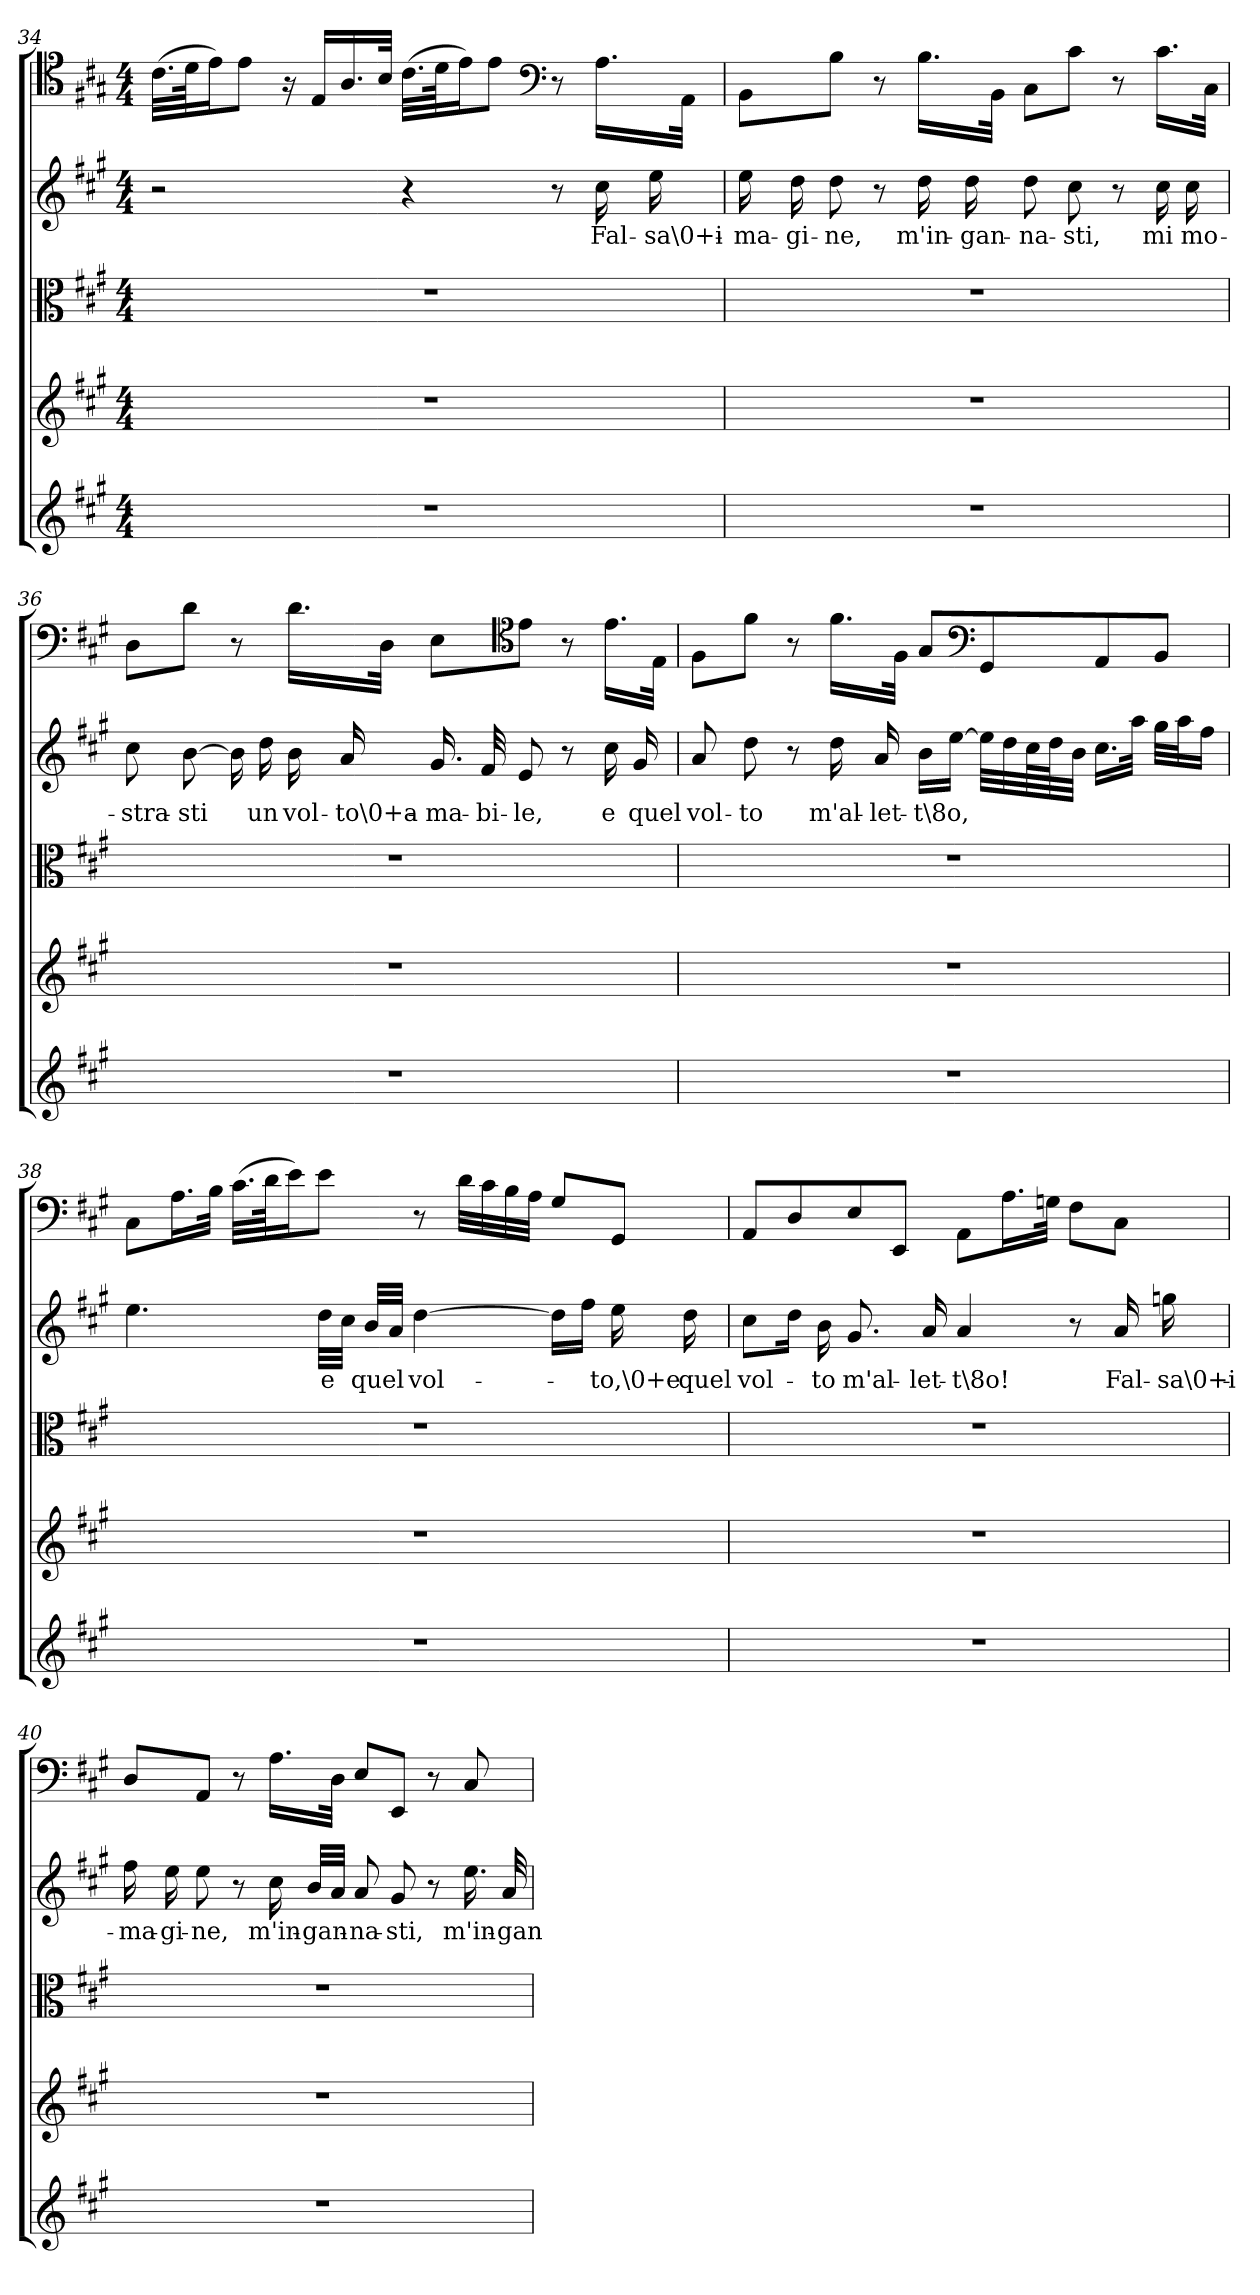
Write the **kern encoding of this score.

**kern	**kern	**kern	**kern	**text	**kern
*part5	*part4	*part3	*part2	*part2	*part1
*staff5	*staff4	*staff3	*staff2	*staff2	*staff1
*clefG2	*clefG2	*clefC3	*clefG2	*	*clefC4
*k[f#c#g#]	*k[f#c#g#]	*k[f#c#g#]	*k[f#c#g#]	*	*k[f#c#g#]
*A:	*A:	*A:	*A:	*	*A:
*M4/4	*M4/4	*M4/4	*M4/4	*	*M4/4
=34	=34	=34	=34	=34	=34
1r	1r	1r	2r	.	(32.c#\LLL
.	.	.	.	.	64d\JK
.	.	.	.	.	16e\J)
.	.	.	.	.	8e\J
.	.	.	.	.	16r
.	.	.	.	.	16E/LL
.	.	.	.	.	16.A/
.	.	.	.	.	32B/JJk
.	.	.	4r	.	(32.c#\LLL
.	.	.	.	.	64d\JK
.	.	.	.	.	16e\J)
.	.	.	.	.	8e\J
*	*	*	*	*	*clefF4
.	.	.	8r	.	8r
.	.	.	16cc#\	Fal-	16.A\LL
.	.	.	16ee\	-sa\0+i-	.
.	.	.	.	.	32AA\JJk
=35	=35	=35	=35	=35	=35
1r	1r	1r	16ee\	-ma-	8BB\L
.	.	.	16dd\	-gi-	.
.	.	.	8dd\	-ne,	8B\J
.	.	.	8r	.	8r
.	.	.	16dd\	m'in-	16.B\LL
.	.	.	16dd\	-gan-	.
.	.	.	.	.	32BB\JJk
.	.	.	8dd\	-na-	8C#\L
.	.	.	8cc#\	-sti,	8c#\J
.	.	.	8r	.	8r
.	.	.	16cc#\	mi	16.c#\LL
.	.	.	16cc#\	mo-	.
.	.	.	.	.	32C#\JJk
=36	=36	=36	=36	=36	=36
1r	1r	1r	8cc#\	-stra-	8D\L
.	.	.	[8b\	-sti	8d\J
.	.	.	16b\]	.	8r
.	.	.	16dd\	un	.
.	.	.	16b\	vol-	16.d\LL
.	.	.	16a/	-to\0+a-	.
.	.	.	.	.	32D\JJk
.	.	.	16.g#/	-ma-	8E\L
.	.	.	32f#/	-bi-	.
*	*	*	*	*	*clefC4
.	.	.	8e/	-le,	8e\J
.	.	.	8r	.	8r
.	.	.	16cc#\	e	16.e\LL
.	.	.	16g#/	quel	.
.	.	.	.	.	32E\JJk
=37	=37	=37	=37	=37	=37
1r	1r	1r	8a/	vol-	8F#\L
.	.	.	8dd\	-to	8f#\J
.	.	.	8r	.	8r
.	.	.	16dd\	m'al-	16.f#\LL
.	.	.	16a/	-let-	.
.	.	.	.	.	32F#\JJk
.	.	.	16b\LL	-t\8o,	8G#/L
.	.	.	[16ee\JJ	.	.
*	*	*	*	*	*clefF4
.	.	.	32ee\LLL]	.	8GG#/
.	.	.	32dd\	.	.
.	.	.	64cc#\L	.	.
.	.	.	64dd\J	.	.
.	.	.	32b\JJJ	.	.
.	.	.	16.cc#\LL	.	8AA/
.	.	.	32aa\JJk	.	.
.	.	.	32gg#\LLL	.	8BB/J
.	.	.	32aa\J	.	.
.	.	.	16ff#\JJ	.	.
=38	=38	=38	=38	=38	=38
1r	1r	1r	4.ee\	.	8C#\L
.	.	.	.	.	16.A\L
.	.	.	.	.	32B\JJk
.	.	.	.	.	(32.c#\LLL
.	.	.	.	.	64d\JK
.	.	.	.	.	16e\J)
.	.	.	32dd\LLL	e	8e\J
.	.	.	32cc#\JJJ	.	.
.	.	.	32b/LLL	quel	.
.	.	.	32a/JJJ	.	.
.	.	.	[4dd\	vol-	8r
.	.	.	.	.	32d\LLL
.	.	.	.	.	32c#\
.	.	.	.	.	32B\
.	.	.	.	.	32A\JJJ
.	.	.	16dd\LL]	.	8G#/L
.	.	.	16ff#\JJ	.	.
.	.	.	16ee\	-to,\0+e	8GG#/J
.	.	.	16dd\	quel	.
=39	=39	=39	=39	=39	=39
1r	1r	1r	8cc#\L	vol-	8AA/L
.	.	.	16dd\Jk	.	8D/
.	.	.	16b\	-to	.
.	.	.	8.g#/	m'al-	8E/
.	.	.	.	.	8EE/J
.	.	.	16a/	-let-	.
.	.	.	4a/	-t\8o!	8AA\L
.	.	.	.	.	16.A\L
.	.	.	.	.	32Gn\JJk
.	.	.	8r	.	8F#\L
.	.	.	16a/	Fal-	8C#\J
.	.	.	16ggn\	-sa\0+i-	.
=40	=40	=40	=40	=40	=40
1r	1r	1r	16ff#\	-ma-	8D/L
.	.	.	16ee\	-gi-	.
.	.	.	8ee\	-ne,	8AA/J
.	.	.	8r	.	8r
.	.	.	16cc#\	m'in-	16.A\LL
.	.	.	32b/LLL	-gan-	.
.	.	.	32a/JJJ	.	32D\JJk
.	.	.	8a/	-na-	8E/L
.	.	.	8g#/	-sti,	8EE/J
.	.	.	8r	.	8r
.	.	.	16.ee\	m'in-	8C#/
.	.	.	32a/	-gan-	.
=	=	=	=	=	=
*-	*-	*-	*-	*-	*-
